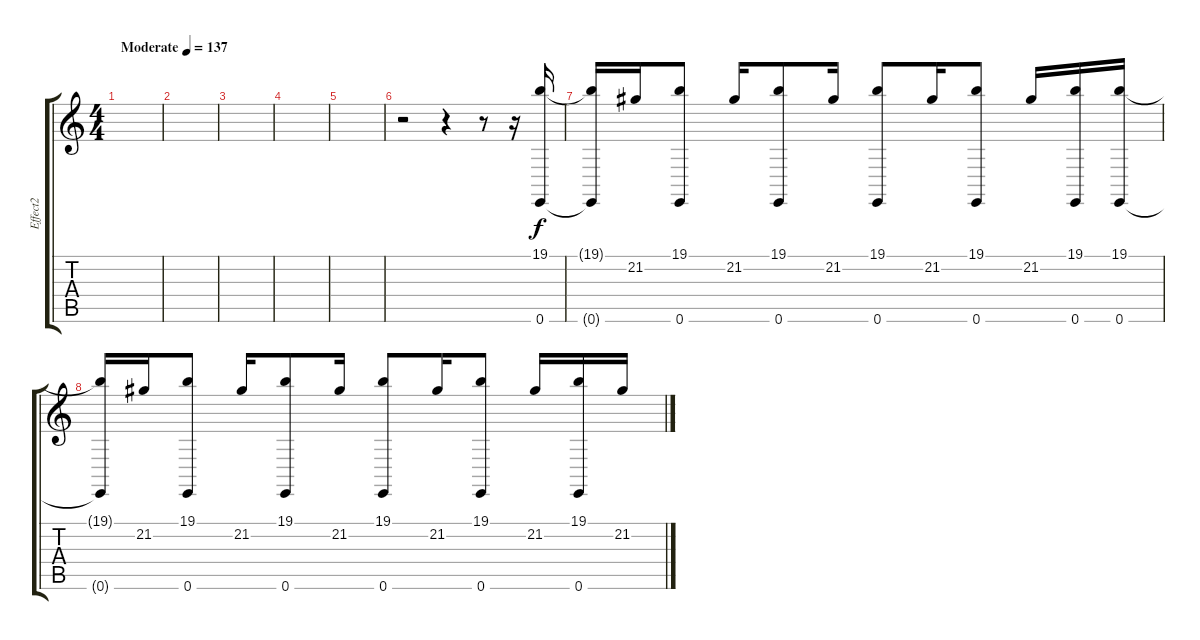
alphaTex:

\track ("Effect2" "Effect2") {instrument fx5brightness}
\staff {score tabs}
\tuning (E4 B3 G3 D3 A2 E2) {hide}
\ts (4 4)
\tempo (137 "Moderate")
\clef g2
\ks c
|
|
|
|
|
r.2 r.4 r.8 r.16 (19.1 0.6).16{volume 5} |
(19.1{t} 0.6{t}).16{volume 5} 21.2.16{volume 3} (19.1 0.6).8 21.2.16 (19.1 0.6).8 21.2.16 (19.1 0.6).8 21.2.16 (19.1 0.6).8 21.2.16 (19.1 0.6).16{volume 5} (19.1 0.6).16 |
(19.1{t} 0.6{t}).16{volume 5} 21.2.16 (19.1 0.6).8 21.2.16 (19.1 0.6).8 21.2.16 (19.1 0.6).8 21.2.16 (19.1 0.6).8 21.2.16 (19.1 0.6).16 21.2.16
